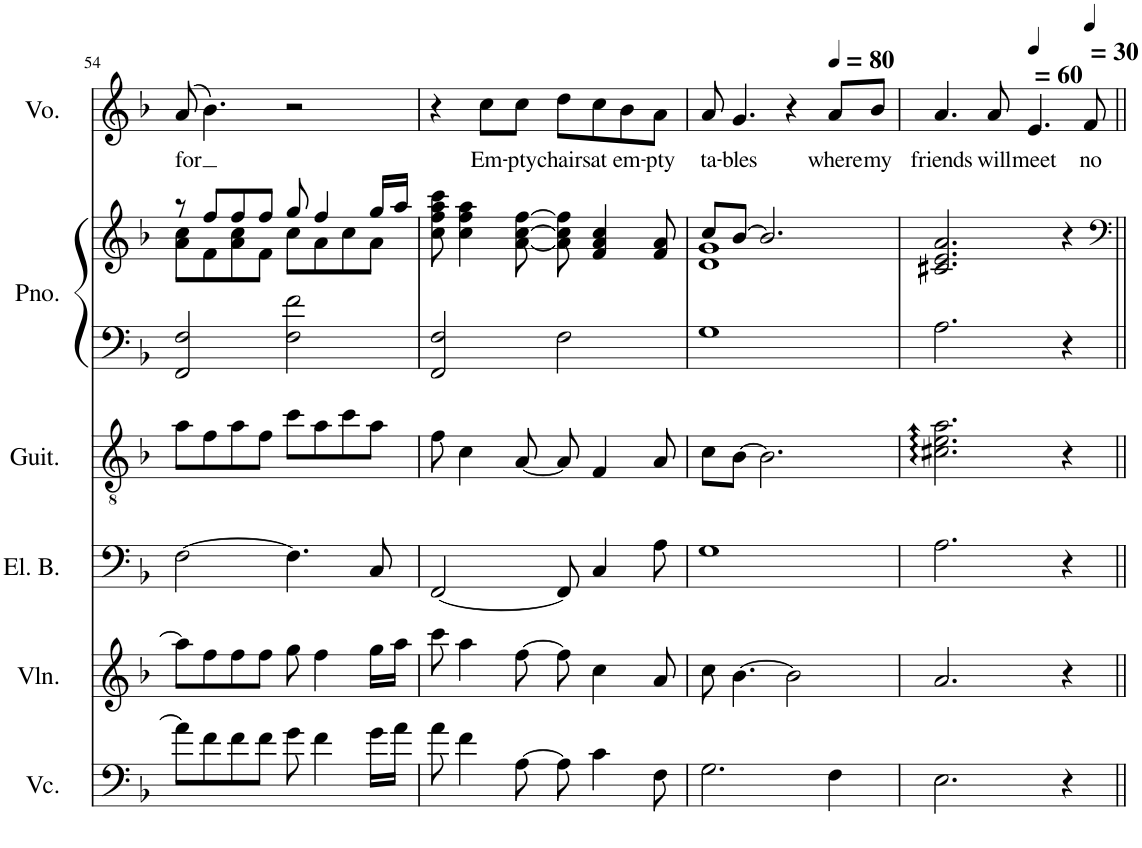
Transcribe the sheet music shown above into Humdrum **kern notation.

**kern	**kern	**kern	**kern	**kern	**kern	**kern	**text
*part6	*part5	*part4	*part3	*part2	*part2	*part1	*part1
*staff7	*staff6	*staff5	*staff4	*staff3	*staff2	*staff1	*staff1
*I"Violoncello	*I"Violin	*I"Electric Bass	*I"Classical Guitar	*I"Piano	*	*I"Voice	*
*I'Vc.	*I'Vln.	*I'El. B.	*I'Guit.	*I'Pno.	*	*I'Vo.	*
!!LO:PB:g=z
*clefF4	*clefG2	*clefF4	*clefGv2	*clefF4	*clefG2	*clefG2	*
*	*	*Trd7c12	*	*	*	*	*
*k[b-]	*k[b-]	*k[b-]	*k[b-]	*k[b-]	*k[b-]	*k[b-]	*
*M4/4	*M4/4	*M4/4	*M4/4	*M4/4	*M4/4	*M4/4	*
=54	=54	=54	=54	=54	=54	=54	=54
*	*	*	*	*	*^	*	*
!	!	!	!	!	!	!	!	!LO:LY:b
8a\L]	8aa\L]	[2F\	8a\L	2FF/ 2F/	8r	8a\ 8cc\L	(8a/	for
8f\	8ff\	.	8f\	.	8ff/L	8f\	4.b-\)	.
8f\	8ff\	.	8a\	.	8ff/	8a\ 8cc\	.	.
8f\J	8ff\J	.	8f\J	.	8ff/J	8f\J	.	.
8g\	8gg\	4.F\]	8cc\L	2F\ 2f\	8gg/	8cc\L	2r	.
4f\	4ff\	.	8a\	.	4ff/	8a\	.	.
.	.	.	8cc\	.	.	8cc\	.	.
16g\LL	16gg\LL	8C/	8a\J	.	16gg/LL	8a\J	.	.
16a\JJ	16aa\JJ	.	.	.	16aa/JJ	.	.	.
*	*	*	*	*	*v	*v	*	*
=55	=55	=55	=55	=55	=55	=55	=55
8a\	8ccc\	[2FF/	8f\	2FF/ 2F/	8cc\ 8ff\ 8aa\ 8ccc\	4r	.
4f\	4aa\	.	4c\	.	4cc\ 4ff\ 4aa\	.	.
!	!	!	!	!	!	!	!LO:LY:b
.	.	.	.	.	.	8cc\L	Em-
!	!	!	!	!	!	!	!LO:LY:b
[8A\	[8ff\	.	[8A/	.	[8a\ [8cc\ [8ff\	8cc\J	-pty
!	!	!	!	!	!	!	!LO:LY:b
8A\]	8ff\]	8FF/]	8A/]	2F\	8a\] 8cc\] 8ff\]	8dd\L	chairs
!	!	!	!	!	!	!	!LO:LY:b
4c\	4cc\	4C/	4F/	.	4f/ 4a/ 4cc/	8cc\	at
!	!	!	!	!	!	!	!LO:LY:b
.	.	.	.	.	.	8b-\	em-
!	!	!	!	!	!	!	!LO:LY:b
8F\	8a/	8A\	8A/	.	8f/ 8a/	8a\J	-pty
=56	=56	=56	=56	=56	=56	=56	=56
*	*	*	*	*	*^	*	*
!	!	!	!	!	!	!	!	!LO:LY:b
2.G\	8cc\	1G	8c\L	1G	8cc/L	1d 1g	8a/	ta-
!	!	!	!	!	!	!	!	!LO:LY:b
.	[4.b-\	.	[8B-\J	.	[8b-/J	.	4.g/	-bles
.	.	.	2.B-\]	.	2.b-/]	.	.	.
.	2b-\]	.	.	.	.	.	4r	.
*	*	*	*	*	*	*	*MM80	*
!	!	!	!	!	!	!	!	!LO:LY:b
4F\	.	.	.	.	.	.	8a/L	where
!	!	!	!	!	!	!	!	!LO:LY:b
.	.	.	.	.	.	.	8b-/J	my
*	*	*	*	*	*v	*v	*	*
=57	=57	=57	=57	=57	=57	=57	=57
!	!	!	!	!	!	!	!LO:LY:b
2.E\	2.a/	2.A\	2.c#X\: 2.e\: 2.a\:	2.A\	2.c#X/ 2.e/ 2.a/	4.a/	friends
!	!	!	!	!	!	!	!LO:LY:b
.	.	.	.	.	.	8a/	will
*	*	*	*	*	*	*MM60	*
!	!	!	!	!	!	!	!LO:LY:b
.	.	.	.	.	.	4.e/	meet
4r	4r	4r	4r	4r	4r	.	.
*	*	*	*	*	*	*MM30	*
!	!	!	!	!	!	!	!LO:LY:b
.	.	.	.	.	.	8f/	no
=||	=||	=||	=||	=||	=||	=||	=||
*-	*-	*-	*-	*-	*-	*-	*-
